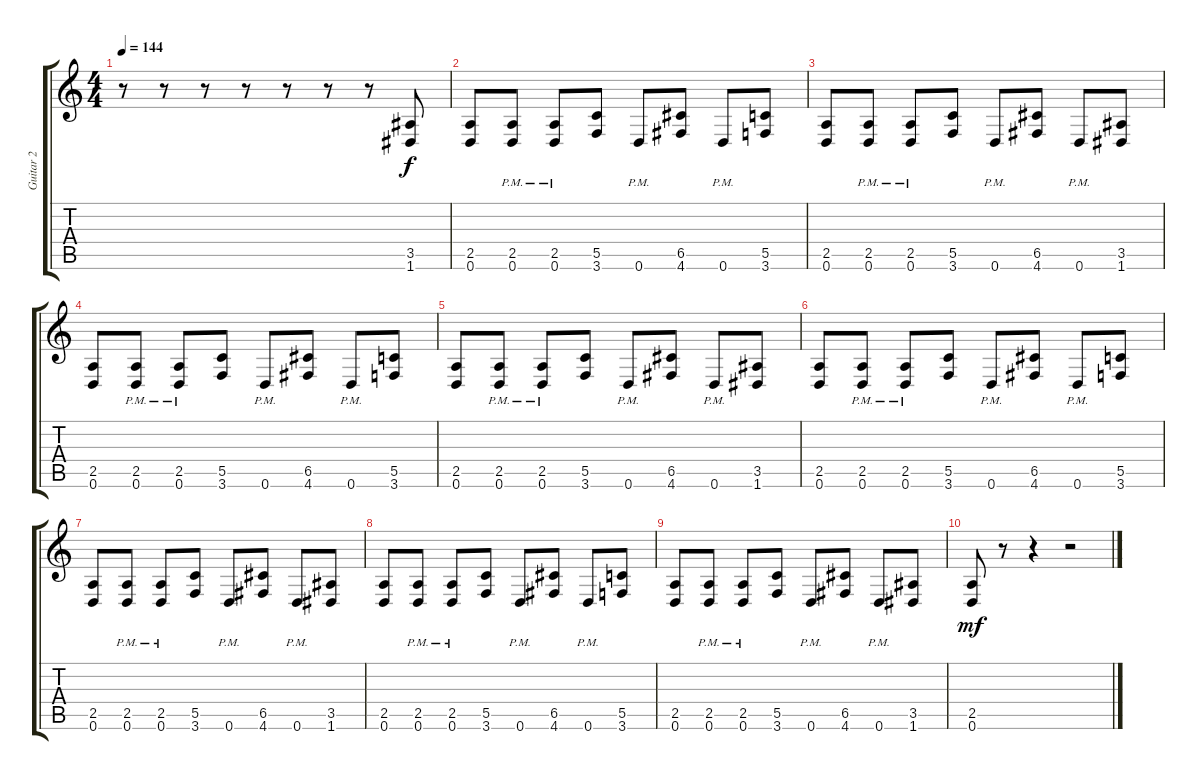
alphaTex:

\track ("Guitar 2" "Guitar 2") {instrument distortionguitar}
\staff {score tabs}
\tuning (D4 A3 F3 C3 G2 D2) {hide}
\ts (4 4)
\tempo 144
\clef g2
\ks c
r.8{dy mf} r.8 r.8 r.8 r.8 r.8 r.8 (3.5 1.6).8{dy f} |
(2.5 0.6).8 (2.5{pm} 0.6{pm}).8 (2.5{pm} 0.6{pm}).8 (5.5 3.6).8 0.6{pm}.8 (6.5 4.6).8 0.6{pm}.8 (5.5 3.6).8 |
(2.5 0.6).8 (2.5{pm} 0.6{pm}).8 (2.5{pm} 0.6{pm}).8 (5.5 3.6).8 0.6{pm}.8 (6.5 4.6).8 0.6{pm}.8 (3.5 1.6).8 |
(2.5 0.6).8 (2.5{pm} 0.6{pm}).8 (2.5{pm} 0.6{pm}).8 (5.5 3.6).8 0.6{pm}.8 (6.5 4.6).8 0.6{pm}.8 (5.5 3.6).8 |
(2.5 0.6).8 (2.5{pm} 0.6{pm}).8 (2.5{pm} 0.6{pm}).8 (5.5 3.6).8 0.6{pm}.8 (6.5 4.6).8 0.6{pm}.8 (3.5 1.6).8 |
(2.5 0.6).8 (2.5{pm} 0.6{pm}).8 (2.5{pm} 0.6{pm}).8 (5.5 3.6).8 0.6{pm}.8 (6.5 4.6).8 0.6{pm}.8 (5.5 3.6).8 |
(2.5 0.6).8 (2.5{pm} 0.6{pm}).8 (2.5{pm} 0.6{pm}).8 (5.5 3.6).8 0.6{pm}.8 (6.5 4.6).8 0.6{pm}.8 (3.5 1.6).8 |
(2.5 0.6).8 (2.5{pm} 0.6{pm}).8 (2.5{pm} 0.6{pm}).8 (5.5 3.6).8 0.6{pm}.8 (6.5 4.6).8 0.6{pm}.8 (5.5 3.6).8 |
(2.5 0.6).8 (2.5{pm} 0.6{pm}).8 (2.5{pm} 0.6{pm}).8 (5.5 3.6).8 0.6{pm}.8 (6.5 4.6).8 0.6{pm}.8 (3.5 1.6).8 |
(2.5 0.6).8{dy mf} r.8 r.4 r.2
